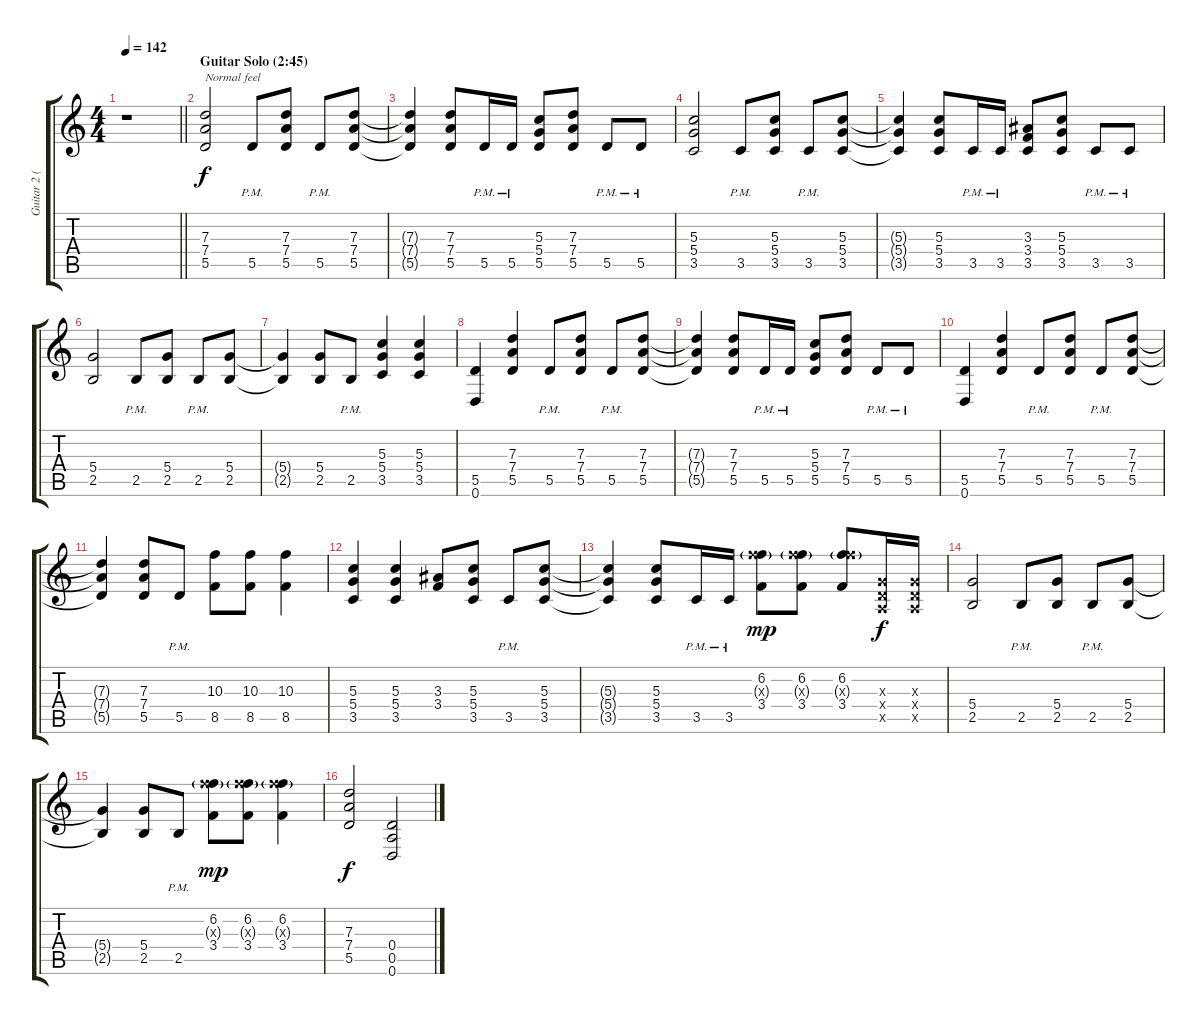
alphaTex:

\track ("Guitar 2 (Dave Kushner)" "Guitar 2 (") {instrument overdrivenguitar}
\staff {score tabs}
\tuning (E4 B3 G3 D3 A2 D2) {hide}
\ts (4 4)
\tempo 142
\clef g2
\barLineRight lightlight
\ks c
r.1{dy f} |
\section ("" "Guitar Solo (2:45)")
(7.3 7.4 5.5).2{txt "Normal feel"} 5.5{pm}.8 (7.3 7.4 5.5).8 5.5{pm}.8 (7.3 7.4 5.5).8 |
(7.3{t} 7.4{t} 5.5{t}).4 (7.3 7.4 5.5).8 5.5{pm}.16 5.5{pm}.16 (5.3 5.4 5.5).8 (7.3 7.4 5.5).8 5.5{pm}.8 5.5{pm}.8 |
(5.3 5.4 3.5).2 3.5{pm}.8 (5.3 5.4 3.5).8 3.5{pm}.8 (5.3 5.4 3.5).8 |
(5.3{t} 5.4{t} 3.5{t}).4 (5.3 5.4 3.5).8 3.5{pm}.16 3.5{pm}.16 (3.3 3.4 3.5).8 (5.3 5.4 3.5).8 3.5{pm}.8 3.5{pm}.8 |
(5.4 2.5).2 2.5{pm}.8 (5.4 2.5).8 2.5{pm}.8 (5.4 2.5).8 |
(5.4{t} 2.5{t}).4 (5.4 2.5).8 2.5{pm}.8 (5.3 5.4 3.5).4 (5.3 5.4 3.5).4 |
(5.5 0.6).4 (7.3 7.4 5.5).4 5.5{pm}.8 (7.3 7.4 5.5).8 5.5{pm}.8 (7.3 7.4 5.5).8 |
(7.3{t} 7.4{t} 5.5{t}).4 (7.3 7.4 5.5).8 5.5{pm}.16 5.5{pm}.16 (5.3 5.4 5.5).8 (7.3 7.4 5.5).8 5.5{pm}.8 5.5{pm}.8 |
(5.5 0.6).4 (7.3 7.4 5.5).4 5.5{pm}.8 (7.3 7.4 5.5).8 5.5{pm}.8 (7.3 7.4 5.5).8 |
(7.3{t} 7.4{t} 5.5{t}).4 (7.3 7.4 5.5).8 5.5{pm}.8 (10.3 8.5).8 (10.3 8.5).8 (10.3 8.5).4 |
(5.3 5.4 3.5).4 (5.3 5.4 3.5).4 (3.3 3.4).8 (5.3 5.4 3.5).8 3.5{pm}.8 (5.3 5.4 3.5).8 |
(5.3{t} 5.4{t} 3.5{t}).4 (5.3 5.4 3.5).8 3.5{pm}.16 3.5{pm}.16 (6.2 10.3{g x} 3.4).8{dy mp} (6.2 10.3{g x} 3.4).8 (6.2 10.3{g x} 3.4).8 (0.3{x} 0.4{x} 0.5{x}).16{dy f} (0.3{x} 0.4{x} 0.5{x}).16 |
(5.4 2.5).2 2.5{pm}.8 (5.4 2.5).8 2.5{pm}.8 (5.4 2.5).8 |
(5.4{t} 2.5{t}).4 (5.4 2.5).8 2.5{pm}.8 (6.2 10.3{g x} 3.4).8{dy mp} (6.2 10.3{g x} 3.4).8 (6.2 10.3{g x} 3.4).4 |
(7.3 7.4 5.5).2{dy f} (0.4 0.5 0.6).2
